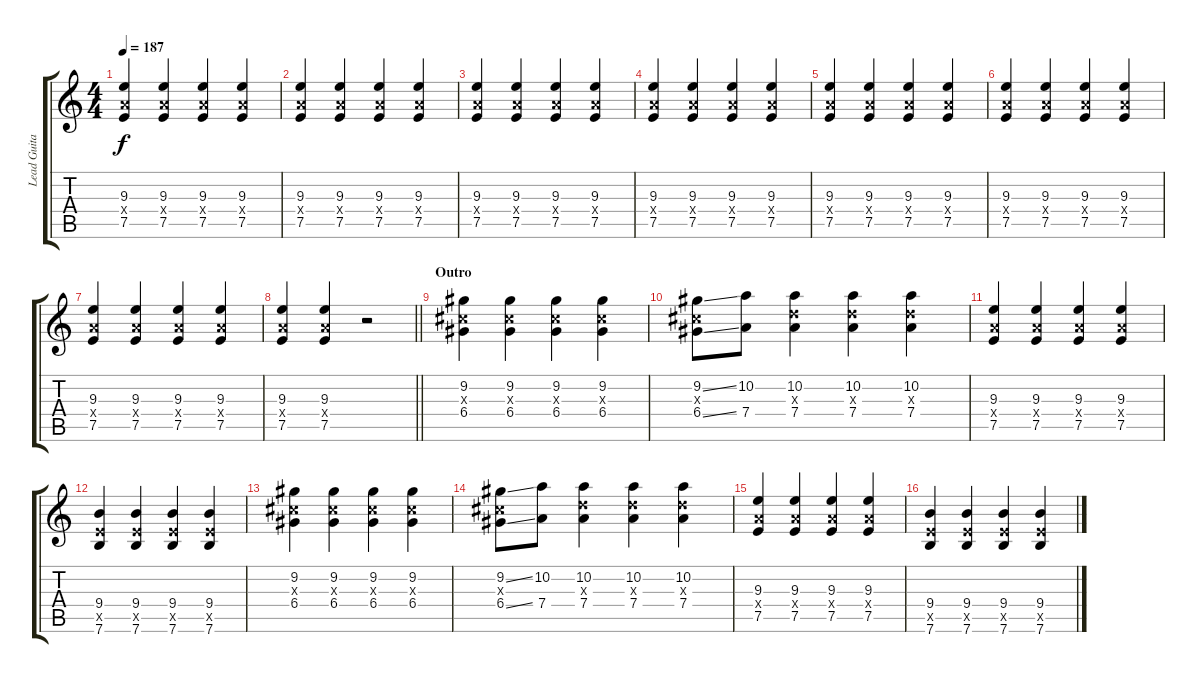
\track ("Lead Guitar" "Lead Guita") {instrument overdrivenguitar}
\staff {score tabs}
\tuning (E4 B3 G3 D3 A2 E2) {hide}
\ts (4 4)
\tempo 187
\clef g2
\ks c
(9.3 7.4{x} 7.5).4{dy f} (9.3 7.4{x} 7.5).4 (9.3 7.4{x} 7.5).4 (9.3 7.4{x} 7.5).4 |
(9.3 7.4{x} 7.5).4 (9.3 7.4{x} 7.5).4 (9.3 7.4{x} 7.5).4 (9.3 7.4{x} 7.5).4 |
(9.3 7.4{x} 7.5).4 (9.3 7.4{x} 7.5).4 (9.3 7.4{x} 7.5).4 (9.3 7.4{x} 7.5).4 |
(9.3 7.4{x} 7.5).4 (9.3 7.4{x} 7.5).4 (9.3 7.4{x} 7.5).4 (9.3 7.4{x} 7.5).4 |
(9.3 7.4{x} 7.5).4 (9.3 7.4{x} 7.5).4 (9.3 7.4{x} 7.5).4 (9.3 7.4{x} 7.5).4 |
(9.3 7.4{x} 7.5).4 (9.3 7.4{x} 7.5).4 (9.3 7.4{x} 7.5).4 (9.3 7.4{x} 7.5).4 |
(9.3 7.4{x} 7.5).4 (9.3 7.4{x} 7.5).4 (9.3 7.4{x} 7.5).4 (9.3 7.4{x} 7.5).4 |
\barLineRight lightlight
(9.3 7.4{x} 7.5).4 (9.3 7.4{x} 7.5).4 r.2 |
\section ("" "Outro")
(9.2 6.3{x} 6.4).4{volume 12} (9.2 6.3{x} 6.4).4 (9.2 6.3{x} 6.4).4 (9.2 6.3{x} 6.4).4 |
(9.2{ss} 6.3{x} 6.4{ss}).8 (10.2 7.4).8 (10.2 7.3{x} 7.4).4 (10.2 7.3{x} 7.4).4 (10.2 7.3{x} 7.4).4 |
(9.3 7.4{x} 7.5).4 (9.3 7.4{x} 7.5).4 (9.3 7.4{x} 7.5).4 (9.3 7.4{x} 7.5).4 |
(9.4 7.5{x} 7.6).4 (9.4 7.5{x} 7.6).4 (9.4 7.5{x} 7.6).4 (9.4 7.5{x} 7.6).4 |
(9.2 6.3{x} 6.4).4 (9.2 6.3{x} 6.4).4 (9.2 6.3{x} 6.4).4 (9.2 6.3{x} 6.4).4 |
(9.2{ss} 6.3{x} 6.4{ss}).8 (10.2 7.4).8 (10.2 7.3{x} 7.4).4 (10.2 7.3{x} 7.4).4 (10.2 7.3{x} 7.4).4 |
(9.3 7.4{x} 7.5).4 (9.3 7.4{x} 7.5).4 (9.3 7.4{x} 7.5).4 (9.3 7.4{x} 7.5).4 |
(9.4 7.5{x} 7.6).4 (9.4 7.5{x} 7.6).4 (9.4 7.5{x} 7.6).4 (9.4 7.5{x} 7.6).4
